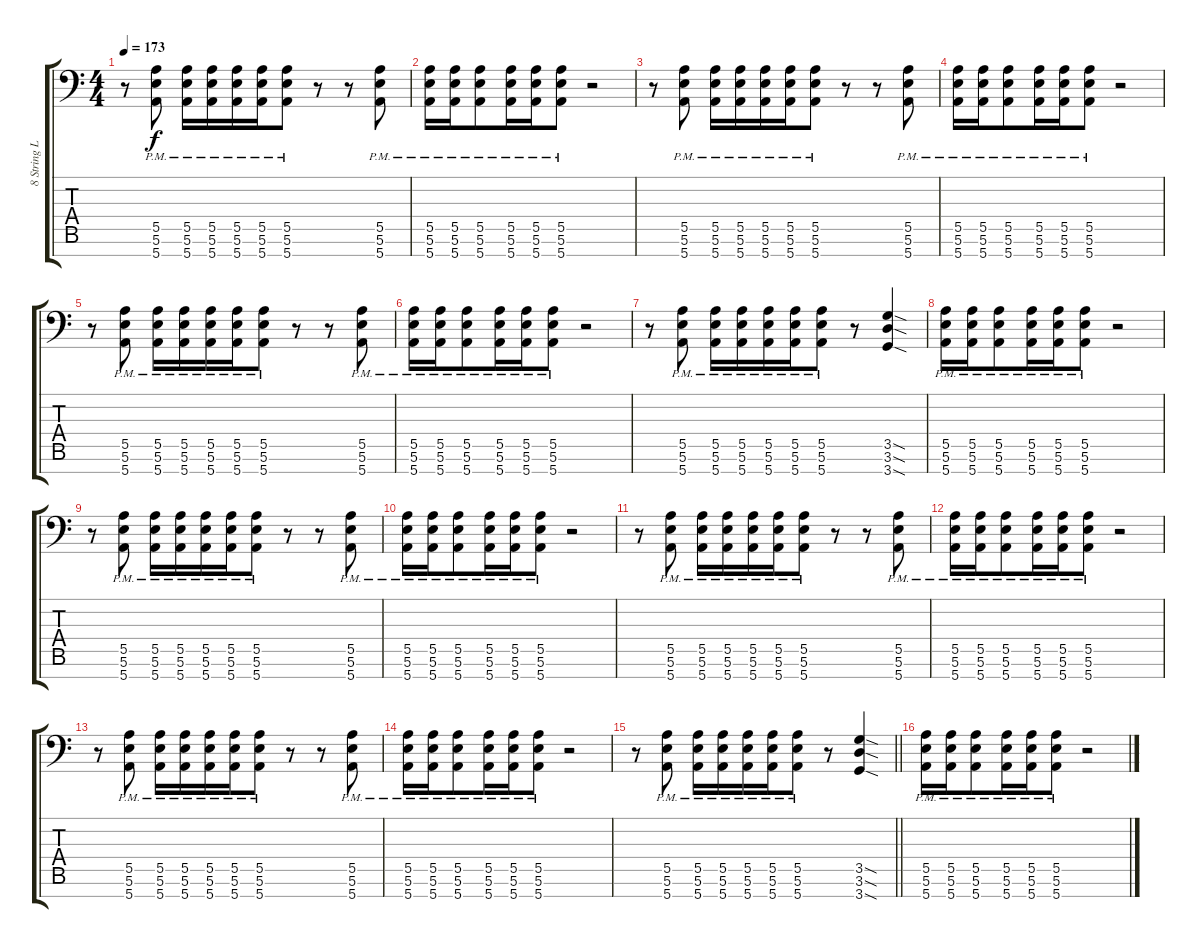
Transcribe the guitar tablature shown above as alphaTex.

\track ("8 String Left" "8 String L") {instrument distortionguitar}
\staff {score tabs}
\tuning (B3 Gb3 E3 B2 E2 B1 E1) {hide}
\ts (4 4)
\tempo 173
\clef f4
\ks c
r.8{dy f} (5.5{pm} 5.6{pm} 5.7{pm}).8 (5.5{pm} 5.6{pm} 5.7{pm}).16 (5.5{pm} 5.6{pm} 5.7{pm}).16{beam merge} (5.5{pm} 5.6{pm} 5.7{pm}).16 (5.5{pm} 5.6{pm} 5.7{pm}).16{beam merge} (5.5{pm} 5.6{pm} 5.7{pm}).8 r.8{beam merge} r.8 (5.5{pm} 5.6{pm} 5.7{pm}).8 |
(5.5{pm} 5.6{pm} 5.7{pm}).16 (5.5{pm} 5.6{pm} 5.7{pm}).16 (5.5{pm} 5.6{pm} 5.7{pm}).8{beam merge} (5.5{pm} 5.6{pm} 5.7{pm}).16 (5.5{pm} 5.6{pm} 5.7{pm}).16{beam merge} (5.5{pm} 5.6{pm} 5.7{pm}).8 r.2 |
r.8 (5.5{pm} 5.6{pm} 5.7{pm}).8 (5.5{pm} 5.6{pm} 5.7{pm}).16 (5.5{pm} 5.6{pm} 5.7{pm}).16{beam merge} (5.5{pm} 5.6{pm} 5.7{pm}).16 (5.5{pm} 5.6{pm} 5.7{pm}).16{beam merge} (5.5{pm} 5.6{pm} 5.7{pm}).8 r.8{beam merge} r.8 (5.5{pm} 5.6{pm} 5.7{pm}).8 |
(5.5{pm} 5.6{pm} 5.7{pm}).16 (5.5{pm} 5.6{pm} 5.7{pm}).16 (5.5{pm} 5.6{pm} 5.7{pm}).8{beam merge} (5.5{pm} 5.6{pm} 5.7{pm}).16 (5.5{pm} 5.6{pm} 5.7{pm}).16{beam merge} (5.5{pm} 5.6{pm} 5.7{pm}).8 r.2 |
r.8 (5.5{pm} 5.6{pm} 5.7{pm}).8 (5.5{pm} 5.6{pm} 5.7{pm}).16 (5.5{pm} 5.6{pm} 5.7{pm}).16{beam merge} (5.5{pm} 5.6{pm} 5.7{pm}).16 (5.5{pm} 5.6{pm} 5.7{pm}).16{beam merge} (5.5{pm} 5.6{pm} 5.7{pm}).8 r.8{beam merge} r.8 (5.5{pm} 5.6{pm} 5.7{pm}).8 |
(5.5{pm} 5.6{pm} 5.7{pm}).16 (5.5{pm} 5.6{pm} 5.7{pm}).16 (5.5{pm} 5.6{pm} 5.7{pm}).8{beam merge} (5.5{pm} 5.6{pm} 5.7{pm}).16 (5.5{pm} 5.6{pm} 5.7{pm}).16{beam merge} (5.5{pm} 5.6{pm} 5.7{pm}).8 r.2 |
r.8 (5.5{pm} 5.6{pm} 5.7{pm}).8 (5.5{pm} 5.6{pm} 5.7{pm}).16 (5.5{pm} 5.6{pm} 5.7{pm}).16{beam merge} (5.5{pm} 5.6{pm} 5.7{pm}).16 (5.5{pm} 5.6{pm} 5.7{pm}).16{beam merge} (5.5{pm} 5.6{pm} 5.7{pm}).8 r.8{beam merge} (3.5{sod} 3.6{sod} 3.7{sod}).4 |
(5.5{pm} 5.6{pm} 5.7{pm}).16 (5.5{pm} 5.6{pm} 5.7{pm}).16 (5.5{pm} 5.6{pm} 5.7{pm}).8{beam merge} (5.5{pm} 5.6{pm} 5.7{pm}).16 (5.5{pm} 5.6{pm} 5.7{pm}).16{beam merge} (5.5{pm} 5.6{pm} 5.7{pm}).8 r.2 |
r.8 (5.5{pm} 5.6{pm} 5.7{pm}).8 (5.5{pm} 5.6{pm} 5.7{pm}).16 (5.5{pm} 5.6{pm} 5.7{pm}).16{beam merge} (5.5{pm} 5.6{pm} 5.7{pm}).16 (5.5{pm} 5.6{pm} 5.7{pm}).16{beam merge} (5.5{pm} 5.6{pm} 5.7{pm}).8 r.8{beam merge} r.8 (5.5{pm} 5.6{pm} 5.7{pm}).8 |
(5.5{pm} 5.6{pm} 5.7{pm}).16 (5.5{pm} 5.6{pm} 5.7{pm}).16 (5.5{pm} 5.6{pm} 5.7{pm}).8{beam merge} (5.5{pm} 5.6{pm} 5.7{pm}).16 (5.5{pm} 5.6{pm} 5.7{pm}).16{beam merge} (5.5{pm} 5.6{pm} 5.7{pm}).8 r.2 |
r.8 (5.5{pm} 5.6{pm} 5.7{pm}).8 (5.5{pm} 5.6{pm} 5.7{pm}).16 (5.5{pm} 5.6{pm} 5.7{pm}).16{beam merge} (5.5{pm} 5.6{pm} 5.7{pm}).16 (5.5{pm} 5.6{pm} 5.7{pm}).16{beam merge} (5.5{pm} 5.6{pm} 5.7{pm}).8 r.8{beam merge} r.8 (5.5{pm} 5.6{pm} 5.7{pm}).8 |
(5.5{pm} 5.6{pm} 5.7{pm}).16 (5.5{pm} 5.6{pm} 5.7{pm}).16 (5.5{pm} 5.6{pm} 5.7{pm}).8{beam merge} (5.5{pm} 5.6{pm} 5.7{pm}).16 (5.5{pm} 5.6{pm} 5.7{pm}).16{beam merge} (5.5{pm} 5.6{pm} 5.7{pm}).8 r.2 |
r.8 (5.5{pm} 5.6{pm} 5.7{pm}).8 (5.5{pm} 5.6{pm} 5.7{pm}).16 (5.5{pm} 5.6{pm} 5.7{pm}).16{beam merge} (5.5{pm} 5.6{pm} 5.7{pm}).16 (5.5{pm} 5.6{pm} 5.7{pm}).16{beam merge} (5.5{pm} 5.6{pm} 5.7{pm}).8 r.8{beam merge} r.8 (5.5{pm} 5.6{pm} 5.7{pm}).8 |
(5.5{pm} 5.6{pm} 5.7{pm}).16 (5.5{pm} 5.6{pm} 5.7{pm}).16 (5.5{pm} 5.6{pm} 5.7{pm}).8{beam merge} (5.5{pm} 5.6{pm} 5.7{pm}).16 (5.5{pm} 5.6{pm} 5.7{pm}).16{beam merge} (5.5{pm} 5.6{pm} 5.7{pm}).8 r.2 |
\barLineRight lightlight
r.8 (5.5{pm} 5.6{pm} 5.7{pm}).8 (5.5{pm} 5.6{pm} 5.7{pm}).16 (5.5{pm} 5.6{pm} 5.7{pm}).16{beam merge} (5.5{pm} 5.6{pm} 5.7{pm}).16 (5.5{pm} 5.6{pm} 5.7{pm}).16{beam merge} (5.5{pm} 5.6{pm} 5.7{pm}).8 r.8{beam merge} (3.5{sod} 3.6{sod} 3.7{sod}).4 |
\section ("" "")
(5.5{pm} 5.6{pm} 5.7{pm}).16 (5.5{pm} 5.6{pm} 5.7{pm}).16 (5.5{pm} 5.6{pm} 5.7{pm}).8{beam merge} (5.5{pm} 5.6{pm} 5.7{pm}).16 (5.5{pm} 5.6{pm} 5.7{pm}).16{beam merge} (5.5{pm} 5.6{pm} 5.7{pm}).8 r.2
